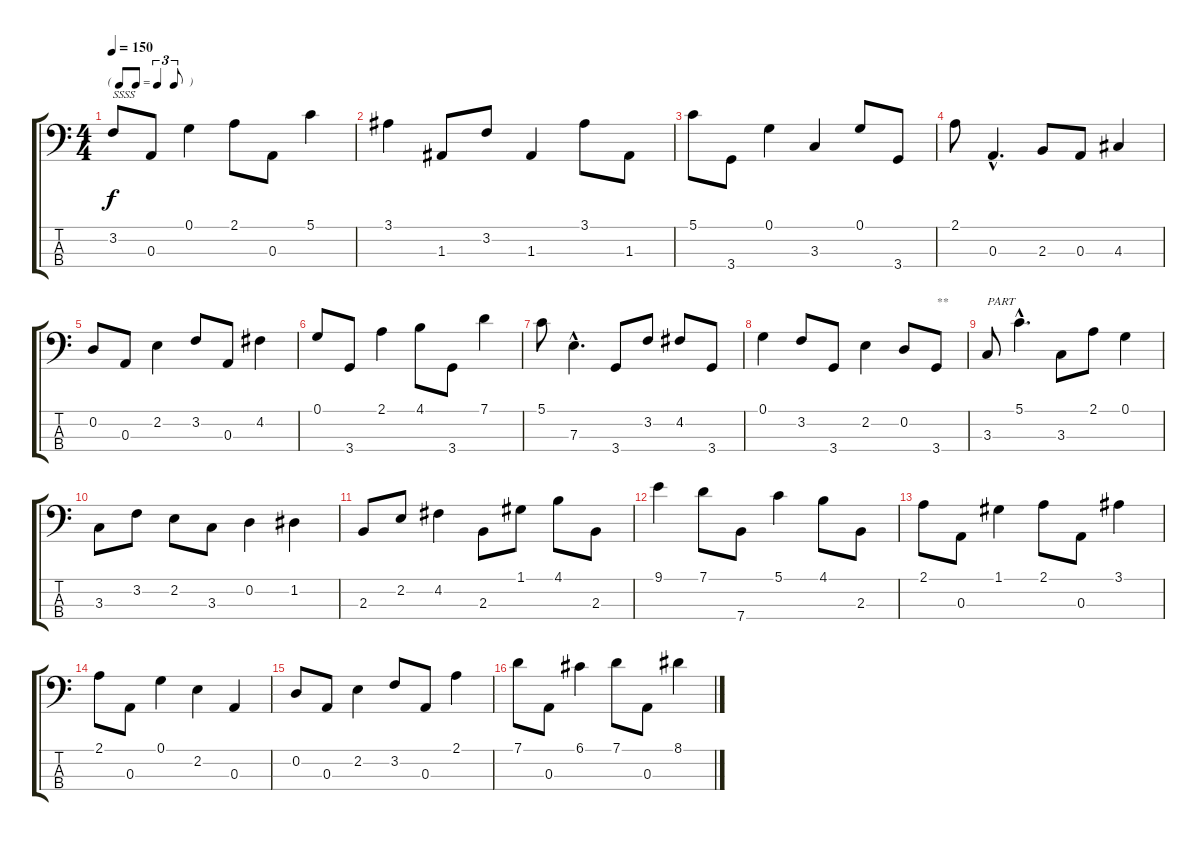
\track "" {instrument acousticbass}
\staff {score tabs}
\tuning (G2 D2 A1 E1) {hide}
\ts (4 4)
\tf triplet8th
\tempo 150
\clef f4
\ks c
3.2.8{txt "SSSS" dy f} 0.3.8 0.1.4 2.1.8 0.3.8 5.1.4 |
3.1.4 1.3.8 3.2.8 1.3.4 3.1.8 1.3.8 |
5.1.8 3.4.8 0.1.4 3.3.4 0.1.8 3.4.8 |
2.1.8 0.3{hac}.4{d} 2.3.8 0.3.8 4.3.4 |
0.2.8 0.3.8 2.2.4 3.2.8 0.3.8 4.2.4 |
0.1.8 3.4.8 2.1.4 4.1.8 3.4.8 7.1.4 |
5.1.8 7.3{hac}.4{d} 3.4.8 3.2.8 4.2.8 3.4.8 |
0.1.4 3.2.8 3.4.8 2.2.4 0.2.8 3.4.8{txt "**"} |
3.3.8{txt "PART"} 5.1{hac}.4{d} 3.3.8 2.1.8 0.1.4 |
3.3.8 3.2.8 2.2.8 3.3.8 0.2.4 1.2.4 |
2.3.8 2.2.8 4.2.4 2.3.8 1.1.8 4.1.8 2.3.8 |
9.1.4 7.1.8 7.4.8 5.1.4 4.1.8 2.3.8 |
2.1.8 0.3.8 1.1.4 2.1.8 0.3.8 3.1.4 |
2.1.8 0.3.8 0.1.4 2.2.4 0.3.4 |
0.2.8 0.3.8 2.2.4 3.2.8 0.3.8 2.1.4 |
7.1.8 0.3.8 6.1.4 7.1.8 0.3.8 8.1.4
